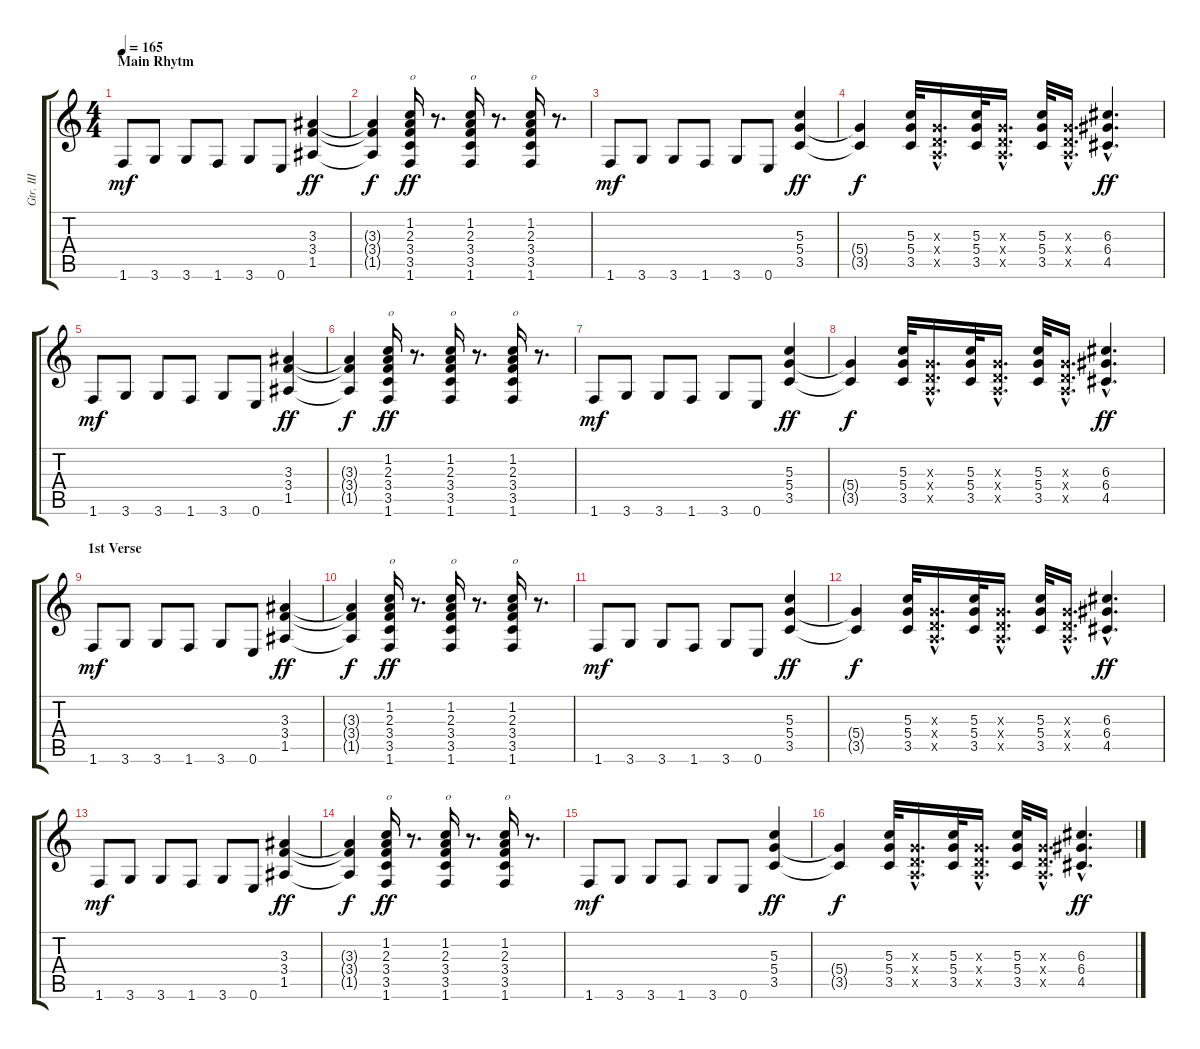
\track ("Gtr. III" "Gtr. III") {instrument overdrivenguitar}
\staff {score tabs}
\tuning (E4 B3 G3 D3 A2 E2) {hide}
\ts (4 4)
\section ("" "Main Rhytm")
\tempo 165
\clef g2
\ks c
1.6.8{dy mf} 3.6.8 3.6.8 1.6.8 3.6.8 0.6.8 (3.3 3.4 1.5).4{dy ff} |
(3.3{t} 3.4{t} 1.5{t}).4{dy f} (1.2 2.3 3.4 3.5 1.6).16{txt "o" dy ff} r.8{d} (1.2 2.3 3.4 3.5 1.6).16{txt "o"} r.8{d} (1.2 2.3 3.4 3.5 1.6).16{txt "o"} r.8{d} |
1.6.8{dy mf} 3.6.8 3.6.8 1.6.8 3.6.8 0.6.8 (5.3 5.4 3.5).4{dy ff} |
(5.4{t} 3.5{t}).4{dy f} (5.3 5.4 3.5).32 (0.3{hac x} 0.4{hac x} 0.5{hac x}).16{d} (5.3 5.4 3.5).32 (0.3{hac x} 0.4{hac x} 0.5{hac x}).16{d} (5.3 5.4 3.5).32 (0.3{hac x} 0.4{hac x} 0.5{hac x}).16{d} (6.3{hac} 6.4{hac} 4.5{hac}).4{d dy ff} |
1.6.8{dy mf} 3.6.8 3.6.8 1.6.8 3.6.8 0.6.8 (3.3 3.4 1.5).4{dy ff} |
(3.3{t} 3.4{t} 1.5{t}).4{dy f} (1.2 2.3 3.4 3.5 1.6).16{txt "o" dy ff} r.8{d} (1.2 2.3 3.4 3.5 1.6).16{txt "o"} r.8{d} (1.2 2.3 3.4 3.5 1.6).16{txt "o"} r.8{d} |
1.6.8{dy mf} 3.6.8 3.6.8 1.6.8 3.6.8 0.6.8 (5.3 5.4 3.5).4{dy ff} |
(5.4{t} 3.5{t}).4{dy f} (5.3 5.4 3.5).32 (0.3{hac x} 0.4{hac x} 0.5{hac x}).16{d} (5.3 5.4 3.5).32 (0.3{hac x} 0.4{hac x} 0.5{hac x}).16{d} (5.3 5.4 3.5).32 (0.3{hac x} 0.4{hac x} 0.5{hac x}).16{d} (6.3{hac} 6.4{hac} 4.5{hac}).4{d dy ff} |
\section ("" "1st Verse")
1.6.8{dy mf} 3.6.8 3.6.8 1.6.8 3.6.8 0.6.8 (3.3 3.4 1.5).4{dy ff} |
(3.3{t} 3.4{t} 1.5{t}).4{dy f} (1.2 2.3 3.4 3.5 1.6).16{txt "o" dy ff} r.8{d} (1.2 2.3 3.4 3.5 1.6).16{txt "o"} r.8{d} (1.2 2.3 3.4 3.5 1.6).16{txt "o"} r.8{d} |
1.6.8{dy mf} 3.6.8 3.6.8 1.6.8 3.6.8 0.6.8 (5.3 5.4 3.5).4{dy ff} |
(5.4{t} 3.5{t}).4{dy f} (5.3 5.4 3.5).32 (0.3{hac x} 0.4{hac x} 0.5{hac x}).16{d} (5.3 5.4 3.5).32 (0.3{hac x} 0.4{hac x} 0.5{hac x}).16{d} (5.3 5.4 3.5).32 (0.3{hac x} 0.4{hac x} 0.5{hac x}).16{d} (6.3{hac} 6.4{hac} 4.5{hac}).4{d dy ff} |
1.6.8{dy mf} 3.6.8 3.6.8 1.6.8 3.6.8 0.6.8 (3.3 3.4 1.5).4{dy ff} |
(3.3{t} 3.4{t} 1.5{t}).4{dy f} (1.2 2.3 3.4 3.5 1.6).16{txt "o" dy ff} r.8{d} (1.2 2.3 3.4 3.5 1.6).16{txt "o"} r.8{d} (1.2 2.3 3.4 3.5 1.6).16{txt "o"} r.8{d} |
1.6.8{dy mf} 3.6.8 3.6.8 1.6.8 3.6.8 0.6.8 (5.3 5.4 3.5).4{dy ff} |
(5.4{t} 3.5{t}).4{dy f} (5.3 5.4 3.5).32 (0.3{hac x} 0.4{hac x} 0.5{hac x}).16{d} (5.3 5.4 3.5).32 (0.3{hac x} 0.4{hac x} 0.5{hac x}).16{d} (5.3 5.4 3.5).32 (0.3{hac x} 0.4{hac x} 0.5{hac x}).16{d} (6.3{hac} 6.4{hac} 4.5{hac}).4{d dy ff}
